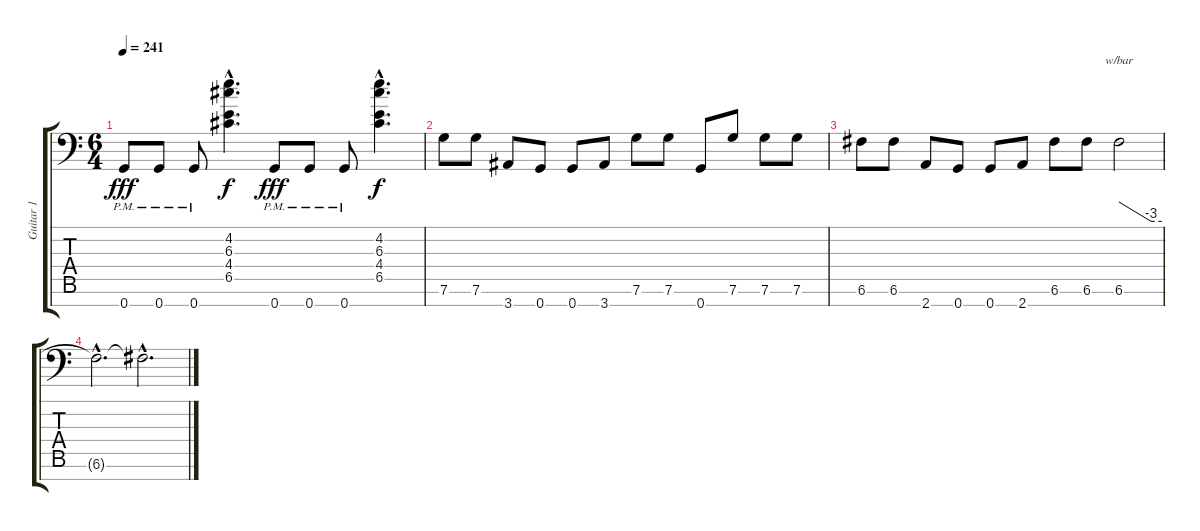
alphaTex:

\track ("Guitar 1" "Guitar 1") {instrument distortionguitar}
\staff {score tabs}
\tuning (E4 C4 G3 C3 G2 C2 G1) {hide}
\ts (6 4)
\tempo 241
\clef f4
\ks c
0.7{pm}.8{dy fff} 0.7{pm}.8 0.7{pm}.8 (4.2{hac} 6.3{hac} 4.4{hac} 6.5{hac}).4{d dy f} 0.7{pm}.8{dy fff} 0.7{pm}.8 0.7{pm}.8 (4.2{hac} 6.3{hac} 4.4{hac} 6.5{hac}).4{d dy f} |
7.6.8 7.6.8 3.7.8 0.7.8 0.7.8 3.7.8 7.6.8 7.6.8 0.7.8 7.6.8 7.6.8 7.6.8 |
6.6.8 6.6.8 2.7.8 0.7.8 0.7.8 2.7.8 6.6.8 6.6.8 6.6.2{tbe (custom default 0 0 45 -12 60 -12)} |
6.6{hac t}.2{d} 6.6{hac t}.2{d}
